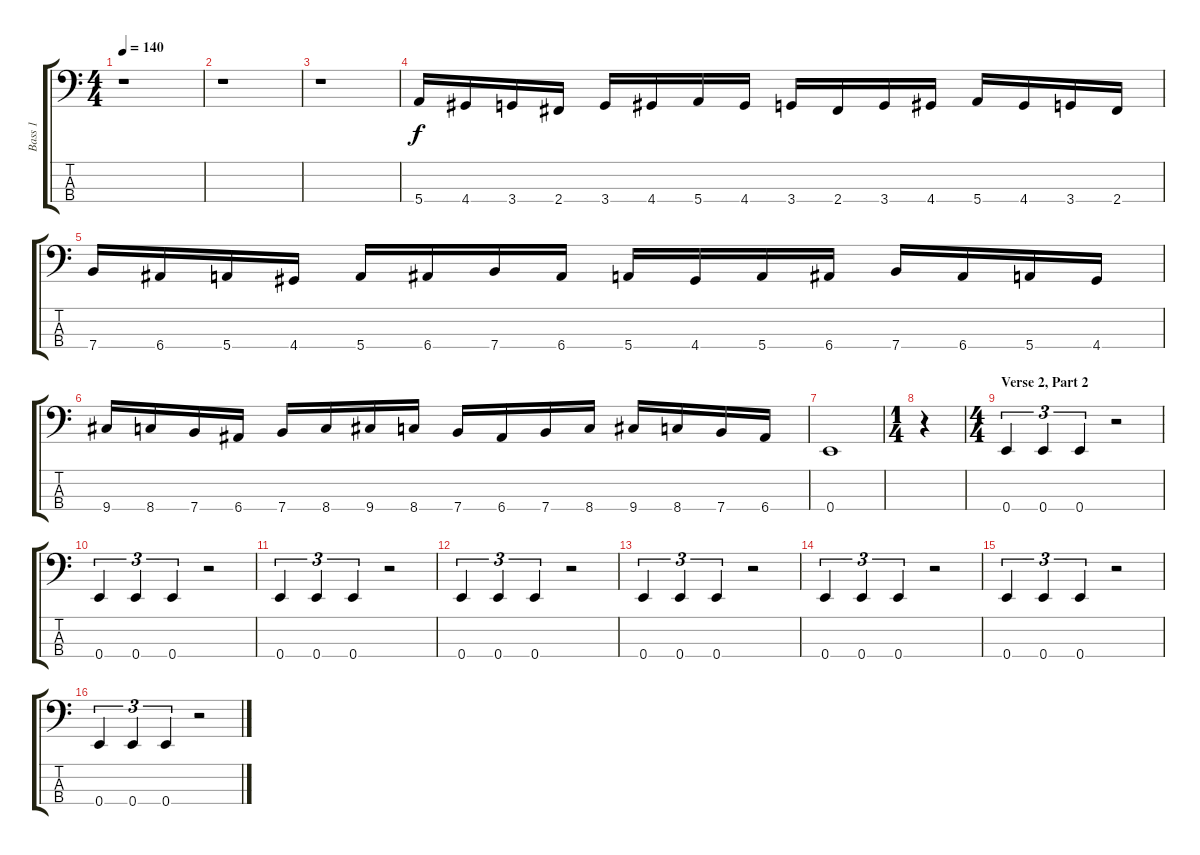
\track ("Bass 1" "Bass 1") {instrument electricbasspick}
\staff {score tabs}
\tuning (G2 D2 A1 E1) {hide}
\ts (4 4)
\tempo 140
\clef f4
\ks c
r.1{dy f} |
r.1 |
r.1 |
5.4.16 4.4.16 3.4.16 2.4.16 3.4.16 4.4.16 5.4.16 4.4.16 3.4.16 2.4.16 3.4.16 4.4.16 5.4.16 4.4.16 3.4.16 2.4.16 |
7.4.16 6.4.16 5.4.16 4.4.16 5.4.16 6.4.16 7.4.16 6.4.16 5.4.16 4.4.16 5.4.16 6.4.16 7.4.16 6.4.16 5.4.16 4.4.16 |
9.4.16 8.4.16 7.4.16 6.4.16 7.4.16 8.4.16 9.4.16 8.4.16 7.4.16 6.4.16 7.4.16 8.4.16 9.4.16 8.4.16 7.4.16 6.4.16 |
0.4.1 |
\ts (1 4)
r.4 |
\ts (4 4)
\section ("" "Verse 2, Part 2")
0.4.4{tu (3 2)} 0.4.4{tu (3 2)} 0.4.4{tu (3 2)} r.2 |
0.4.4{tu (3 2)} 0.4.4{tu (3 2)} 0.4.4{tu (3 2)} r.2 |
0.4.4{tu (3 2)} 0.4.4{tu (3 2)} 0.4.4{tu (3 2)} r.2 |
0.4.4{tu (3 2)} 0.4.4{tu (3 2)} 0.4.4{tu (3 2)} r.2 |
0.4.4{tu (3 2)} 0.4.4{tu (3 2)} 0.4.4{tu (3 2)} r.2 |
0.4.4{tu (3 2)} 0.4.4{tu (3 2)} 0.4.4{tu (3 2)} r.2 |
0.4.4{tu (3 2)} 0.4.4{tu (3 2)} 0.4.4{tu (3 2)} r.2 |
0.4.4{tu (3 2)} 0.4.4{tu (3 2)} 0.4.4{tu (3 2)} r.2
